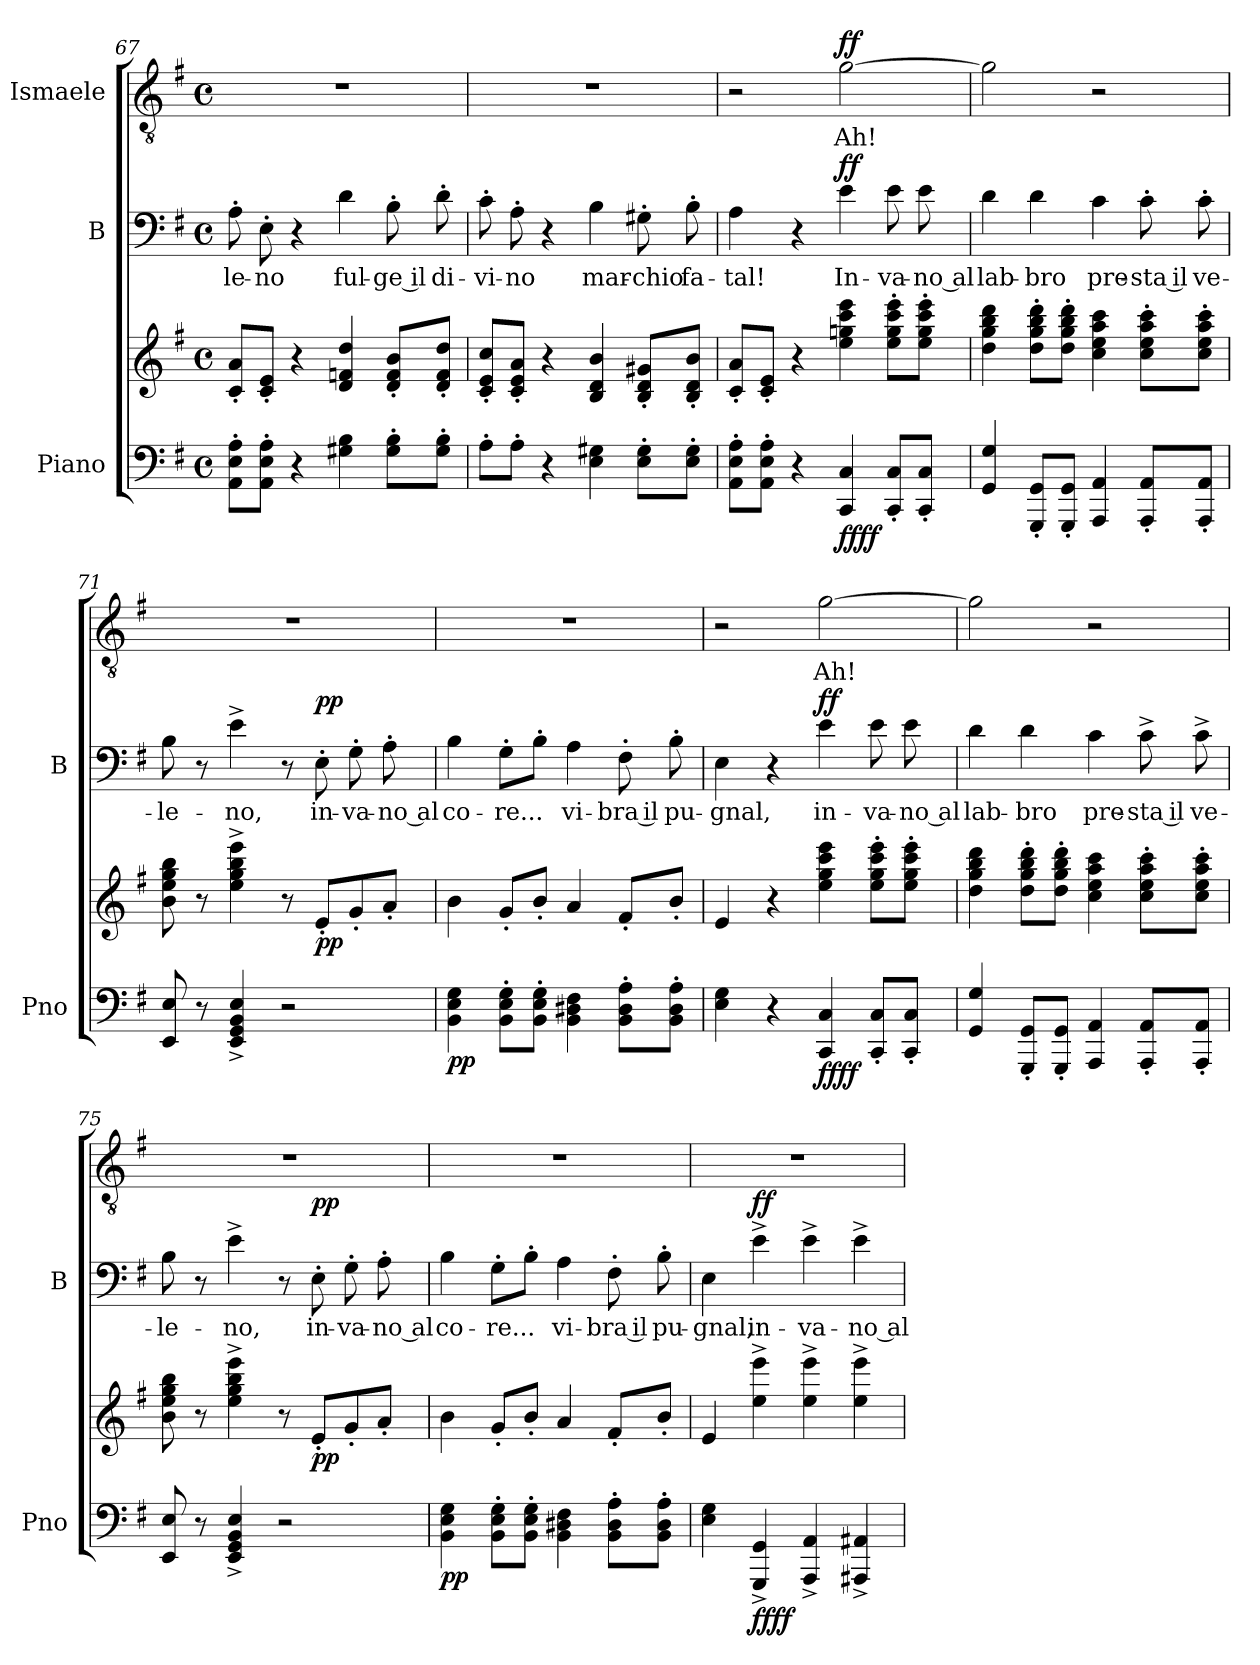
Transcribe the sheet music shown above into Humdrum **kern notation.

**kern	**kern	**dynam	**kern	**text	**dynam	**kern	**text	**dynam
*part3	*part3	*part3	*part2	*part2	*part2	*part1	*part1	*part1
*staff4	*staff3	*staff3/4	*staff2	*staff2	*staff2	*staff1	*staff1	*staff1
*I"Piano	*	*	*I"B	*	*	*I"Ismaele	*	*
*I'Pno	*	*	*I'B	*	*	*	*	*
*clefF4	*clefG2	*	*clefF4	*	*	*clefGv2	*	*
*k[f#]	*k[f#]	*	*k[f#]	*	*	*k[f#]	*	*
*M4/4	*M4/4	*	*M4/4	*	*	*M4/4	*	*
*met(c)	*met(c)	*	*met(c)	*	*	*met(c)	*	*
=67	=67	=67	=67	=67	=67	=67	=67	=67
!	!	!	!	!LO:LY:b	!	!	!	!
8AA\' 8E\' 8A\'L	8c/' 8a/'L	.	8A'\	-le-	.	1r	.	.
!	!	!	!	!LO:LY:b	!	!	!	!
8AA\' 8E\' 8A\'J	8c/' 8e/'J	.	8E'\	-no	.	.	.	.
4r	4r	.	4r	.	.	.	.	.
!	!	!	!	!LO:LY:b	!	!	!	!
4G#X\ 4B\	4d/ 4fn/ 4dd/	.	4d\	ful-	.	.	.	.
!	!	!	!	!LO:LY:b	!	!	!	!
8G#\' 8B\'L	8d/' 8f/' 8b/'L	.	8B'\	-ge il	.	.	.	.
!	!	!	!	!LO:LY:b	!	!	!	!
8G#\' 8B\'J	8d/' 8f/' 8dd/'J	.	8d'\	di-	.	.	.	.
=68	=68	=68	=68	=68	=68	=68	=68	=68
!	!	!	!	!LO:LY:b	!	!	!	!
8A'\L	8c/' 8e/' 8cc/'L	.	8c'\	-vi-	.	1r	.	.
!	!	!	!	!LO:LY:b	!	!	!	!
8A'\J	8c/' 8e/' 8a/'J	.	8A'\	-no	.	.	.	.
4r	4r	.	4r	.	.	.	.	.
!	!	!	!	!LO:LY:b	!	!	!	!
4E\ 4G#X\	4B/ 4d/ 4b/	.	4B\	mar-	.	.	.	.
!	!	!	!	!LO:LY:b	!	!	!	!
8E\' 8G#\'L	8B/' 8d/' 8g#X/'L	.	8G#X'\	-chio	.	.	.	.
!	!	!	!	!LO:LY:b	!	!	!	!
8E\' 8G#\'J	8B/' 8d/' 8b/'J	.	8B'\	fa-	.	.	.	.
!!LO:LB:g=z
=69	=69	=69	=69	=69	=69	=69	=69	=69
!	!	!	!	!LO:LY:b	!	!	!	!
8AA\' 8E\' 8A\'L	8c/' 8a/'L	.	4A\	-tal!	.	2r	.	.
8AA\' 8E\' 8A\'J	8c/' 8e/'J	.	.	.	.	.	.	.
4r	4r	.	4r	.	.	.	.	.
!	!	!LO:DY:b=2	!	!LO:LY:b	!	!	!LO:LY:b	!
!	!	!LO:DY:n=1:b	!	!	!LO:DY:a	!	!	!LO:DY:a
4CC/ 4C/	4ee\ 4ggn\ 4ccc\ 4eee\	ff ff	4e\	In-	ff	[2g\	Ah!	ff
!	!	!	!	!LO:LY:b	!	!	!	!
8CC/' 8C/'L	8ee\' 8gg\' 8ccc\' 8eee\'L	.	8e\	-va-	.	.	.	.
!	!	!	!	!LO:LY:b	!	!	!	!
8CC/' 8C/'J	8ee\' 8gg\' 8ccc\' 8eee\'J	.	8e\	-no al	.	.	.	.
=70	=70	=70	=70	=70	=70	=70	=70	=70
!	!	!	!	!LO:LY:b	!	!	!	!
4GG/ 4G/	4dd\ 4gg\ 4bb\ 4ddd\	.	4d\	lab-	.	2g\]	.	.
!	!	!	!	!LO:LY:b	!	!	!	!
8GGG/' 8GG/'L	8dd\' 8gg\' 8bb\' 8ddd\'L	.	4d\	-bro	.	.	.	.
8GGG/' 8GG/'J	8dd\' 8gg\' 8bb\' 8ddd\'J	.	.	.	.	.	.	.
!	!	!	!	!LO:LY:b	!	!	!	!
4AAA/ 4AA/	4cc\ 4ee\ 4aa\ 4ccc\	.	4c\	pre-	.	2r	.	.
!	!	!	!	!LO:LY:b	!	!	!	!
8AAA/' 8AA/'L	8cc\' 8ee\' 8aa\' 8ccc\'L	.	8c'\	-sta il	.	.	.	.
!	!	!	!	!LO:LY:b	!	!	!	!
8AAA/' 8AA/'J	8cc\' 8ee\' 8aa\' 8ccc\'J	.	8c'\	ve-	.	.	.	.
=71	=71	=71	=71	=71	=71	=71	=71	=71
!	!	!	!	!LO:LY:b	!	!	!	!
8EE/ 8E/	8b\ 8ee\ 8gg\ 8bb\	.	8B\	-le-	.	1r	.	.
8r	8r	.	8r	.	.	.	.	.
!	!	!	!	!LO:LY:b	!	!	!	!
4EE/^ 4GG/^ 4BB/^ 4E/^	4ee\^ 4gg\^ 4bb\^ 4eee\^	.	4e^\	-no,	.	.	.	.
2r	8r	.	8r	.	.	.	.	.
!	!	!LO:DY:b	!	!LO:LY:b	!LO:DY:a	!	!	!
.	8e'/L	pp	8E'\	in-	pp	.	.	.
!	!	!	!	!LO:LY:b	!	!	!	!
.	8g'/	.	8G'\	-va-	.	.	.	.
!	!	!	!	!LO:LY:b	!	!	!	!
.	8a'/J	.	8A'\	-no al	.	.	.	.
=72	=72	=72	=72	=72	=72	=72	=72	=72
!	!	!LO:DY:b=2	!	!LO:LY:b	!	!	!	!
4BB\ 4E\ 4G\	4b\	pp	4B\	co-	.	1r	.	.
!	!	!	!	!LO:LY:b	!	!	!	!
8BB\' 8E\' 8G\'L	8g'/L	.	8G'\L	-re...	.	.	.	.
8BB\' 8E\' 8G\'J	8b'/J	.	8B'\J	.	.	.	.	.
!	!	!	!	!LO:LY:b	!	!	!	!
4BB\ 4D#X\ 4F#\	4a/	.	4A\	vi-	.	.	.	.
!	!	!	!	!LO:LY:b	!	!	!	!
8BB\' 8D#\' 8A\'L	8f#'/L	.	8F#'\	-bra il	.	.	.	.
!	!	!	!	!LO:LY:b	!	!	!	!
8BB\' 8D#\' 8A\'J	8b'/J	.	8B'\	pu-	.	.	.	.
!!LO:PB:g=z
=73	=73	=73	=73	=73	=73	=73	=73	=73
!	!	!	!	!LO:LY:b	!	!	!	!
4E\ 4G\	4e/	.	4E\	-gnal,	.	2r	.	.
4r	4r	.	4r	.	.	.	.	.
!	!	!LO:DY:b=2	!	!LO:LY:b	!	!	!LO:LY:b	!
!	!	!LO:DY:n=1:b	!	!	!LO:DY:a	!	!	!
4CC/ 4C/	4ee\ 4gg\ 4ccc\ 4eee\	ff ff	4e\	in-	ff	[2g\	Ah!	.
!	!	!	!	!LO:LY:b	!	!	!	!
8CC/' 8C/'L	8ee\' 8gg\' 8ccc\' 8eee\'L	.	8e\	-va-	.	.	.	.
!	!	!	!	!LO:LY:b	!	!	!	!
8CC/' 8C/'J	8ee\' 8gg\' 8ccc\' 8eee\'J	.	8e\	-no al	.	.	.	.
=74	=74	=74	=74	=74	=74	=74	=74	=74
!	!	!	!	!LO:LY:b	!	!	!	!
4GG/ 4G/	4dd\ 4gg\ 4bb\ 4ddd\	.	4d\	lab-	.	2g\]	.	.
!	!	!	!	!LO:LY:b	!	!	!	!
8GGG/' 8GG/'L	8dd\' 8gg\' 8bb\' 8ddd\'L	.	4d\	-bro	.	.	.	.
8GGG/' 8GG/'J	8dd\' 8gg\' 8bb\' 8ddd\'J	.	.	.	.	.	.	.
!	!	!	!	!LO:LY:b	!	!	!	!
4AAA/ 4AA/	4cc\ 4ee\ 4aa\ 4ccc\	.	4c\	pre-	.	2r	.	.
!	!	!	!	!LO:LY:b	!	!	!	!
8AAA/' 8AA/'L	8cc\' 8ee\' 8aa\' 8ccc\'L	.	8c^\	-sta il	.	.	.	.
!	!	!	!	!LO:LY:b	!	!	!	!
8AAA/' 8AA/'J	8cc\' 8ee\' 8aa\' 8ccc\'J	.	8c^\	ve-	.	.	.	.
=75	=75	=75	=75	=75	=75	=75	=75	=75
!	!	!	!	!LO:LY:b	!	!	!	!
8EE/ 8E/	8b\ 8ee\ 8gg\ 8bb\	.	8B\	-le-	.	1r	.	.
8r	8r	.	8r	.	.	.	.	.
!	!	!	!	!LO:LY:b	!	!	!	!
4EE/^ 4GG/^ 4BB/^ 4E/^	4ee\^ 4gg\^ 4bb\^ 4eee\^	.	4e^\	-no,	.	.	.	.
2r	8r	.	8r	.	.	.	.	.
!	!	!LO:DY:b	!	!LO:LY:b	!LO:DY:a	!	!	!
.	8e'/L	pp	8E'\	in-	pp	.	.	.
!	!	!	!	!LO:LY:b	!	!	!	!
.	8g'/	.	8G'\	-va-	.	.	.	.
!	!	!	!	!LO:LY:b	!	!	!	!
.	8a'/J	.	8A'\	-no al	.	.	.	.
=76	=76	=76	=76	=76	=76	=76	=76	=76
!	!	!LO:DY:b=2	!	!LO:LY:b	!	!	!	!
4BB\ 4E\ 4G\	4b\	pp	4B\	co-	.	1r	.	.
!	!	!	!	!LO:LY:b	!	!	!	!
8BB\' 8E\' 8G\'L	8g'/L	.	8G'\L	-re...	.	.	.	.
8BB\' 8E\' 8G\'J	8b'/J	.	8B'\J	.	.	.	.	.
!	!	!	!	!LO:LY:b	!	!	!	!
4BB\ 4D#X\ 4F#\	4a/	.	4A\	vi-	.	.	.	.
!	!	!	!	!LO:LY:b	!	!	!	!
8BB\' 8D#\' 8A\'L	8f#'/L	.	8F#'\	-bra il	.	.	.	.
!	!	!	!	!LO:LY:b	!	!	!	!
8BB\' 8D#\' 8A\'J	8b'/J	.	8B'\	pu-	.	.	.	.
!!LO:LB:g=z
=77	=77	=77	=77	=77	=77	=77	=77	=77
!	!	!	!	!LO:LY:b	!	!	!	!
4E\ 4G\	4e/	.	4E\	-gnal,	.	1r	.	.
!	!	!LO:DY:b=2	!	!LO:LY:b	!	!	!	!
!	!	!LO:DY:n=1:b	!	!	!LO:DY:a	!	!	!
4GGG/^ 4GG/^	4ee\^ 4eee\^	ff ff	4e^\	in-	ff	.	.	.
!	!	!	!	!LO:LY:b	!	!	!	!
4AAA/^ 4AA/^	4ee\^ 4eee\^	.	4e^\	-va-	.	.	.	.
!	!	!	!	!LO:LY:b	!	!	!	!
4AAA#X/^ 4AA#X/^	4ee\^ 4eee\^	.	4e^\	-no al	.	.	.	.
=	=	=	=	=	=	=	=	=
*-	*-	*-	*-	*-	*-	*-	*-	*-
